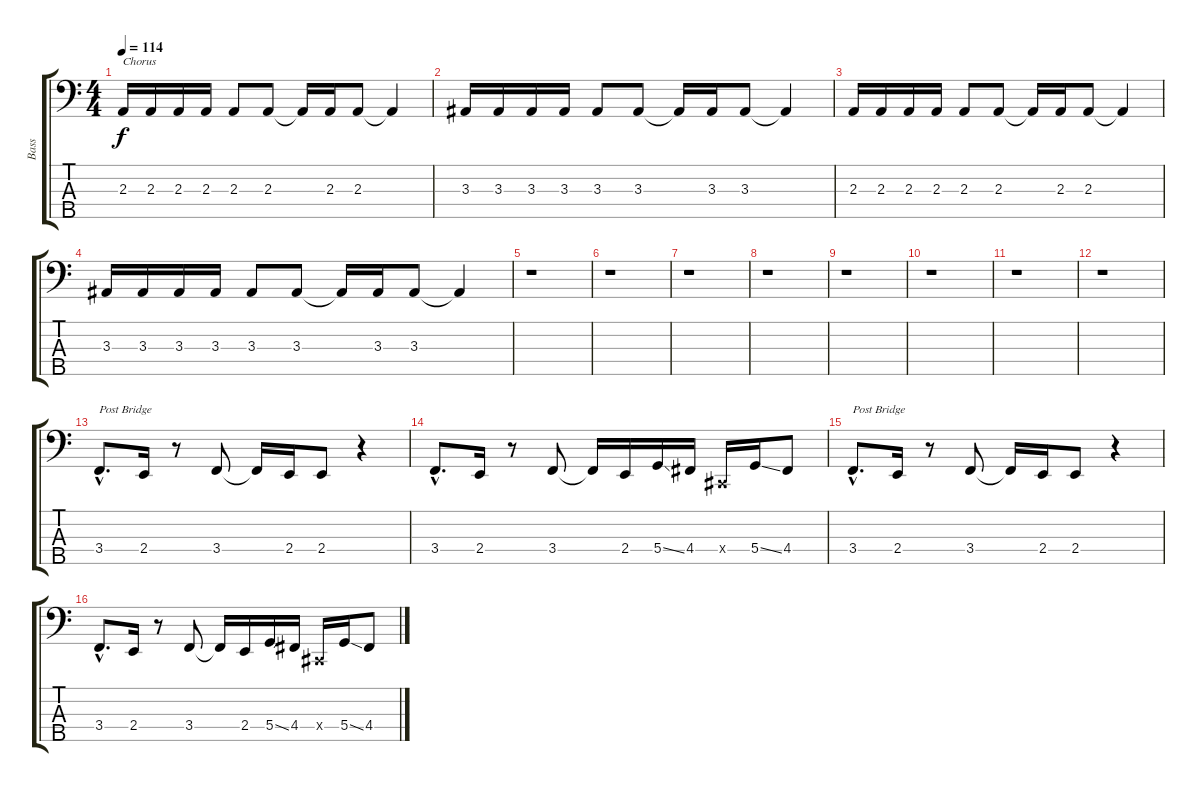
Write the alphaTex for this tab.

\track ("Bass" "Bass") {instrument slapbass1}
\staff {score tabs}
\tuning (F2 C2 G1 D1 A0) {hide}
\ts (4 4)
\tempo 114
\clef f4
\ks c
2.3.16{txt "Chorus" dy f} 2.3.16 2.3.16 2.3.16 2.3.8 2.3.8 2.3{t}.16 2.3.16 2.3.8 2.3{t}.4 |
3.3.16 3.3.16 3.3.16 3.3.16 3.3.8 3.3.8 3.3{t}.16 3.3.16 3.3.8 3.3{t}.4 |
2.3.16 2.3.16 2.3.16 2.3.16 2.3.8 2.3.8 2.3{t}.16 2.3.16 2.3.8 2.3{t}.4 |
3.3.16 3.3.16 3.3.16 3.3.16 3.3.8 3.3.8 3.3{t}.16 3.3.16 3.3.8 3.3{t}.4 |
r.1 |
r.1 |
r.1 |
r.1 |
r.1 |
r.1 |
r.1 |
r.1 |
3.4{hac}.8{d txt "Post Bridge"} 2.4.16 r.8 3.4.8 3.4{t}.16 2.4.16 2.4.8 r.4 |
3.4{hac}.8{d} 2.4.16 r.8 3.4.8 3.4{t}.16 2.4.16 5.4{ss}.16 4.4.16 -1.4{x}.16 5.4{ss}.16 4.4.8 |
3.4{hac}.8{d txt "Post Bridge"} 2.4.16 r.8 3.4.8 3.4{t}.16 2.4.16 2.4.8 r.4 |
3.4{hac}.8{d} 2.4.16 r.8 3.4.8 3.4{t}.16 2.4.16 5.4{ss}.16 4.4.16 -1.4{x}.16 5.4{ss}.16 4.4.8
